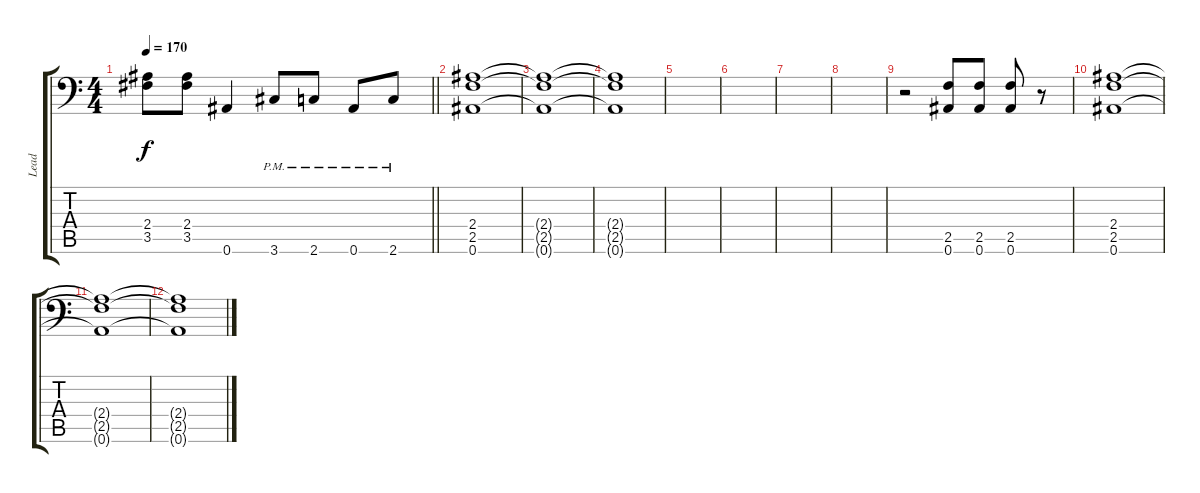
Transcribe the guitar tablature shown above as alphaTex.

\track ("Lead" "Lead") {instrument distortionguitar}
\staff {score tabs}
\tuning (Bb3 F3 Db3 Ab2 Eb2 Bb1) {hide}
\ts (4 4)
\tempo 170
\clef f4
\barLineRight lightlight
\ks c
(2.4 3.5).8{dy f} (2.4 3.5).8 0.6.4 3.6{pm}.8 2.6{pm}.8 0.6{pm}.8 2.6{pm}.8 |
(2.4 2.5 0.6).1{volume 0} |
(2.4{t} 2.5{t} 0.6{t}).1 |
(2.4{t} 2.5{t} 0.6{t}).1 |
|
|
|
|
r.2{volume 16} (2.5 0.6).8 (2.5 0.6).8 (2.5 0.6).8 r.8 |
(2.4 2.5 0.6).1{volume 0} |
(2.4{t} 2.5{t} 0.6{t}).1 |
(2.4{t} 2.5{t} 0.6{t}).1
